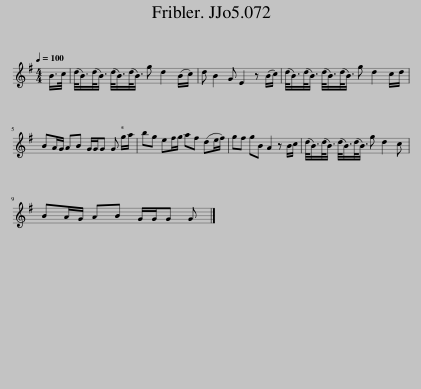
X:1
L:1/8
Q:1/4=100
M:4/4
I:linebreak $
K:G
V:1 treble
V:1
 B/>c/ | (d/<B/)(d/<B/) (d/<B/)(d/<B/) g d2 (B/c/) | d B2 G E2 z (B/c/) | (d/<B/)(d/<B/) (d/<B/)(d/<B/) g d2 c/d/ |$ BA/G/ AB G/G/G G g/a/ | %5
 bg ef/g/ af (de/f/) | gf gB A2 z B/c/ | (d/<B/)(d/<B/) (d/<B/)(d/<B/) g d2 c |$ BA/G/ AB G/G/G G |] %9
